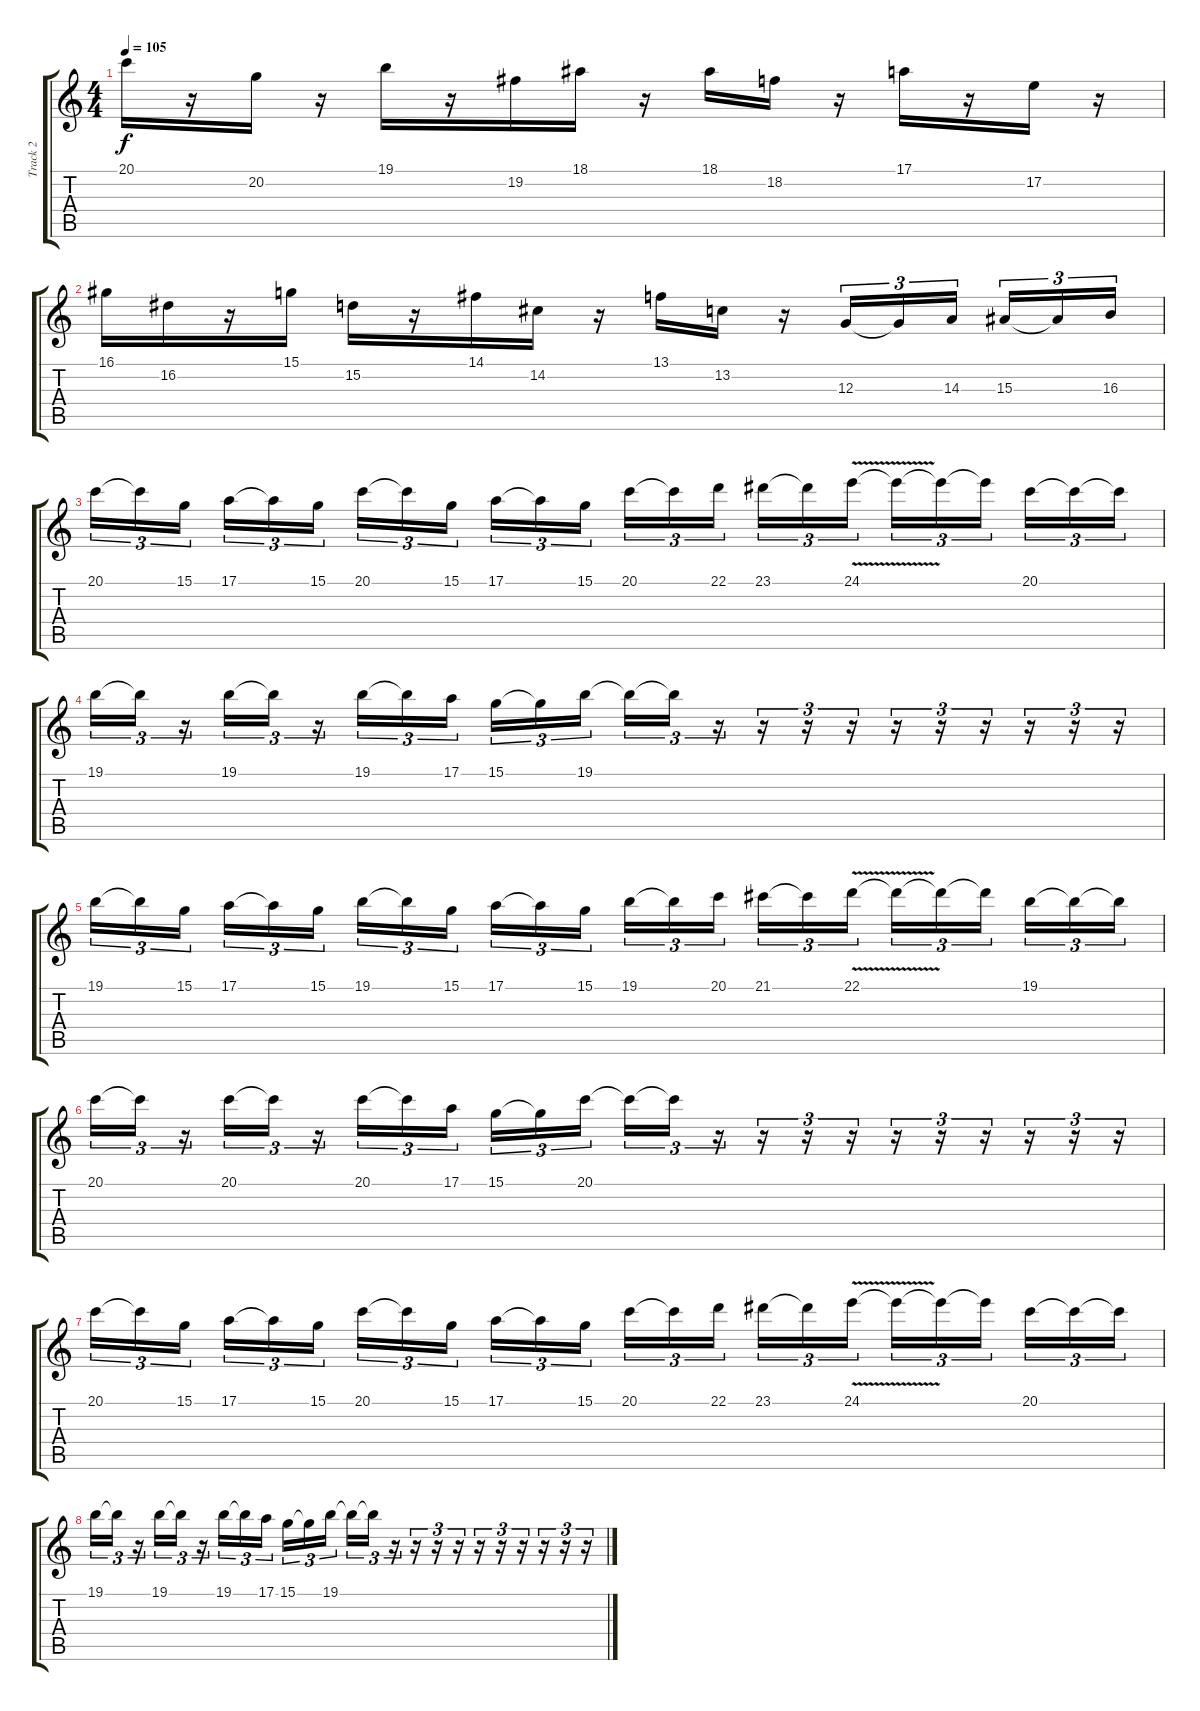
\track ("Track 2" "Track 2") {instrument flute}
\staff {score tabs}
\tuning (E4 B3 G3 D3 A2 E2) {hide}
\ts (4 4)
\tempo 105
\clef g2
\ks c
20.1.16{dy f} r.16 20.2.16 r.16 19.1.16 r.16 19.2.16 18.1.16 r.16 18.1.16 18.2.16 r.16 17.1.16 r.16 17.2.16 r.16 |
16.1.16 16.2.16 r.16 15.1.16 15.2.16 r.16 14.1.16 14.2.16 r.16 13.1.16 13.2.16 r.16 12.3.16{tu (3 2)} 12.3{t}.16{tu (3 2)} 14.3.16{tu (3 2) beam splitsecondary} 15.3.16{tu (3 2)} 15.3{t}.16{tu (3 2)} 16.3.16{tu (3 2)} |
20.1.16{tu (3 2)} 20.1{t}.16{tu (3 2)} 15.1.16{tu (3 2) beam splitsecondary} 17.1.16{tu (3 2)} 17.1{t}.16{tu (3 2)} 15.1.16{tu (3 2)} 20.1.16{tu (3 2)} 20.1{t}.16{tu (3 2)} 15.1.16{tu (3 2) beam splitsecondary} 17.1.16{tu (3 2)} 17.1{t}.16{tu (3 2)} 15.1.16{tu (3 2)} 20.1.16{tu (3 2)} 20.1{t}.16{tu (3 2)} 22.1.16{tu (3 2) beam splitsecondary} 23.1.16{tu (3 2)} 23.1{t}.16{tu (3 2)} 24.1{v}.16{tu (3 2)} 24.1{t}.16{tu (3 2)} 24.1{t}.16{tu (3 2)} 24.1{t}.16{tu (3 2) beam splitsecondary} 20.1.16{tu (3 2)} 20.1{t}.16{tu (3 2)} 20.1{t}.16{tu (3 2)} |
19.1.16{tu (3 2)} 19.1{t}.16{tu (3 2)} r.16{tu (3 2)} 19.1.16{tu (3 2)} 19.1{t}.16{tu (3 2)} r.16{tu (3 2)} 19.1.16{tu (3 2)} 19.1{t}.16{tu (3 2)} 17.1.16{tu (3 2) beam splitsecondary} 15.1.16{tu (3 2)} 15.1{t}.16{tu (3 2)} 19.1.16{tu (3 2)} 19.1{t}.16{tu (3 2)} 19.1{t}.16{tu (3 2)} r.16{tu (3 2)} r.16{tu (3 2)} r.16{tu (3 2)} r.16{tu (3 2)} r.16{tu (3 2)} r.16{tu (3 2)} r.16{tu (3 2)} r.16{tu (3 2)} r.16{tu (3 2)} r.16{tu (3 2)} |
19.1.16{tu (3 2)} 19.1{t}.16{tu (3 2)} 15.1.16{tu (3 2) beam splitsecondary} 17.1.16{tu (3 2)} 17.1{t}.16{tu (3 2)} 15.1.16{tu (3 2)} 19.1.16{tu (3 2)} 19.1{t}.16{tu (3 2)} 15.1.16{tu (3 2) beam splitsecondary} 17.1.16{tu (3 2)} 17.1{t}.16{tu (3 2)} 15.1.16{tu (3 2)} 19.1.16{tu (3 2)} 19.1{t}.16{tu (3 2)} 20.1.16{tu (3 2) beam splitsecondary} 21.1.16{tu (3 2)} 21.1{t}.16{tu (3 2)} 22.1{v}.16{tu (3 2)} 22.1{t}.16{tu (3 2)} 22.1{t}.16{tu (3 2)} 22.1{t}.16{tu (3 2) beam splitsecondary} 19.1.16{tu (3 2)} 19.1{t}.16{tu (3 2)} 19.1{t}.16{tu (3 2)} |
20.1.16{tu (3 2)} 20.1{t}.16{tu (3 2)} r.16{tu (3 2)} 20.1.16{tu (3 2)} 20.1{t}.16{tu (3 2)} r.16{tu (3 2)} 20.1.16{tu (3 2)} 20.1{t}.16{tu (3 2)} 17.1.16{tu (3 2) beam splitsecondary} 15.1.16{tu (3 2)} 15.1{t}.16{tu (3 2)} 20.1.16{tu (3 2)} 20.1{t}.16{tu (3 2)} 20.1{t}.16{tu (3 2)} r.16{tu (3 2)} r.16{tu (3 2)} r.16{tu (3 2)} r.16{tu (3 2)} r.16{tu (3 2)} r.16{tu (3 2)} r.16{tu (3 2)} r.16{tu (3 2)} r.16{tu (3 2)} r.16{tu (3 2)} |
20.1.16{tu (3 2)} 20.1{t}.16{tu (3 2)} 15.1.16{tu (3 2) beam splitsecondary} 17.1.16{tu (3 2)} 17.1{t}.16{tu (3 2)} 15.1.16{tu (3 2)} 20.1.16{tu (3 2)} 20.1{t}.16{tu (3 2)} 15.1.16{tu (3 2) beam splitsecondary} 17.1.16{tu (3 2)} 17.1{t}.16{tu (3 2)} 15.1.16{tu (3 2)} 20.1.16{tu (3 2)} 20.1{t}.16{tu (3 2)} 22.1.16{tu (3 2) beam splitsecondary} 23.1.16{tu (3 2)} 23.1{t}.16{tu (3 2)} 24.1{v}.16{tu (3 2)} 24.1{t}.16{tu (3 2)} 24.1{t}.16{tu (3 2)} 24.1{t}.16{tu (3 2) beam splitsecondary} 20.1.16{tu (3 2)} 20.1{t}.16{tu (3 2)} 20.1{t}.16{tu (3 2)} |
19.1.16{tu (3 2)} 19.1{t}.16{tu (3 2)} r.16{tu (3 2)} 19.1.16{tu (3 2)} 19.1{t}.16{tu (3 2)} r.16{tu (3 2)} 19.1.16{tu (3 2)} 19.1{t}.16{tu (3 2)} 17.1.16{tu (3 2) beam splitsecondary} 15.1.16{tu (3 2)} 15.1{t}.16{tu (3 2)} 19.1.16{tu (3 2)} 19.1{t}.16{tu (3 2)} 19.1{t}.16{tu (3 2)} r.16{tu (3 2)} r.16{tu (3 2)} r.16{tu (3 2)} r.16{tu (3 2)} r.16{tu (3 2)} r.16{tu (3 2)} r.16{tu (3 2)} r.16{tu (3 2)} r.16{tu (3 2)} r.16{tu (3 2)}
